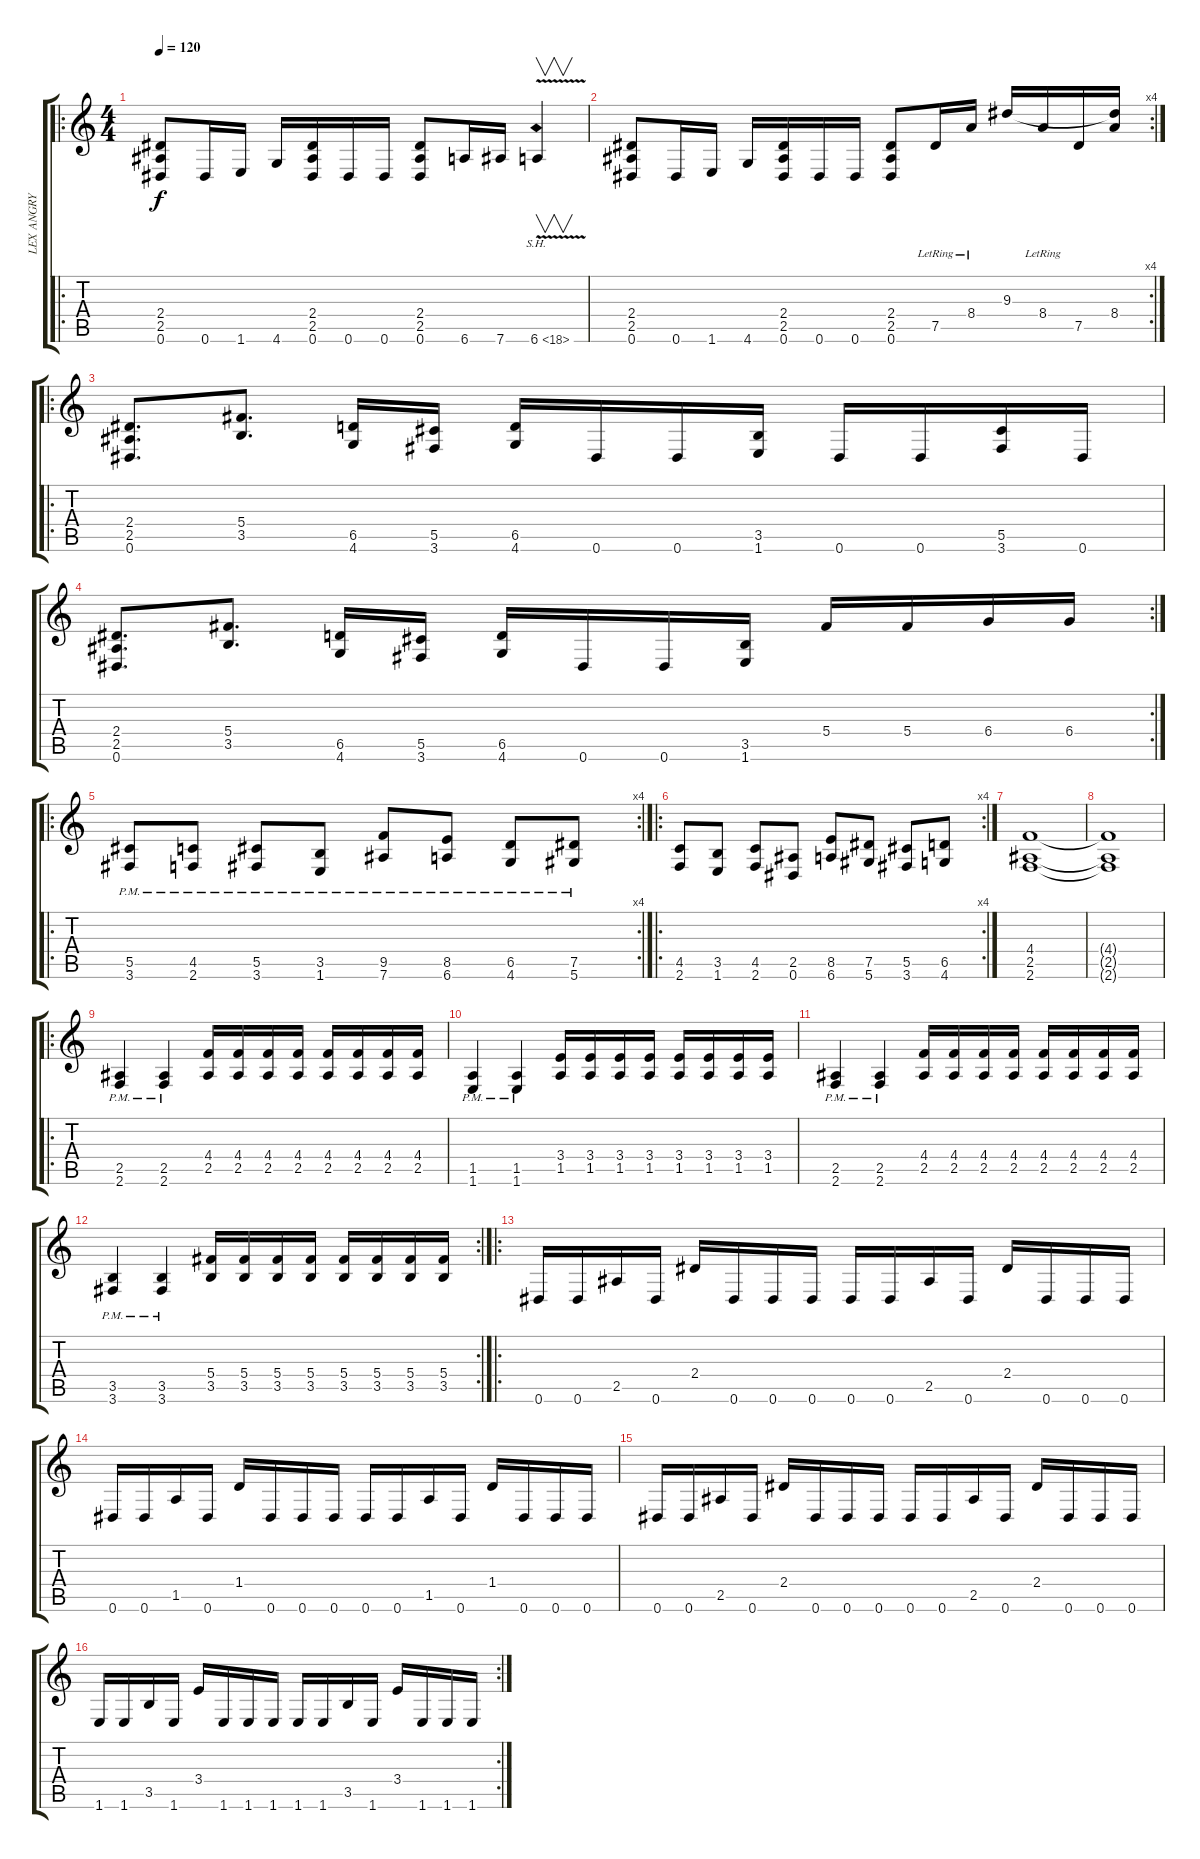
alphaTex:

\track ("LEX ANGRY" "LEX ANGRY") {instrument distortionguitar}
\staff {score tabs}
\tuning (Eb4 Bb3 Gb3 Db3 Ab2 Eb2) {hide}
\ro
\ts (4 4)
\tempo 120
\clef g2
\ks c
(2.4 2.5 0.6).8{dy f} 0.6.16 1.6.16 4.6.16 (2.4 2.5 0.6).16 0.6.16 0.6.16 (2.4 2.5 0.6).8 6.6.16 7.6.16 6.6{sh 12 v}.4{v} |
\rc 4
(2.4 2.5 0.6).8 0.6.16 1.6.16 4.6.16 (2.4 2.5 0.6).16 0.6.16 0.6.16 (2.4 2.5 0.6).8 7.5{lr}.16 8.4{lr}.16 9.3.16 8.4{lr}.16 7.5.16 (9.3{t} 8.4).16 |
\ro
(2.4 2.5 0.6).8{d} (5.4 3.5).8{d} (6.5 4.6).16 (5.5 3.6).16 (6.5 4.6).16 0.6.16 0.6.16 (3.5 1.6).16 0.6.16 0.6.16 (5.5 3.6).16 0.6.16 |
\rc 2
(2.4 2.5 0.6).8{d} (5.4 3.5).8{d} (6.5 4.6).16 (5.5 3.6).16 (6.5 4.6).16 0.6.16 0.6.16 (3.5 1.6).16 5.4.16 5.4.16 6.4.16 6.4.16 |
\ro
\rc 4
(5.5{pm} 3.6{pm}).8 (4.5{pm} 2.6{pm}).8 (5.5{pm} 3.6{pm}).8 (3.5{pm} 1.6{pm}).8 (9.5{pm} 7.6{pm}).8 (8.5{pm} 6.6{pm}).8 (6.5{pm} 4.6{pm}).8 (7.5{pm} 5.6{pm}).8 |
\ro
\rc 4
(4.5 2.6).8 (3.5 1.6).8 (4.5 2.6).8 (2.5 0.6).8 (8.5 6.6).8 (7.5 5.6).8 (5.5 3.6).8 (6.5 4.6).8 |
(4.4 2.5 2.6).1 |
(4.4{t} 2.5{t} 2.6{t}).1 |
\ro
(2.5{pm} 2.6{pm}).4 (2.5{pm} 2.6{pm}).4 (4.4 2.5).16 (4.4 2.5).16 (4.4 2.5).16 (4.4 2.5).16 (4.4 2.5).16 (4.4 2.5).16 (4.4 2.5).16 (4.4 2.5).16 |
(1.5{pm} 1.6{pm}).4 (1.5{pm} 1.6{pm}).4 (3.4 1.5).16 (3.4 1.5).16 (3.4 1.5).16 (3.4 1.5).16 (3.4 1.5).16 (3.4 1.5).16 (3.4 1.5).16 (3.4 1.5).16 |
(2.5{pm} 2.6{pm}).4 (2.5{pm} 2.6{pm}).4 (4.4 2.5).16 (4.4 2.5).16 (4.4 2.5).16 (4.4 2.5).16 (4.4 2.5).16 (4.4 2.5).16 (4.4 2.5).16 (4.4 2.5).16 |
\rc 2
(3.5{pm} 3.6{pm}).4 (3.5{pm} 3.6{pm}).4 (5.4 3.5).16 (5.4 3.5).16 (5.4 3.5).16 (5.4 3.5).16 (5.4 3.5).16 (5.4 3.5).16 (5.4 3.5).16 (5.4 3.5).16 |
\ro
0.6.16 0.6.16 2.5.16 0.6.16 2.4.16 0.6.16 0.6.16 0.6.16 0.6.16 0.6.16 2.5.16 0.6.16 2.4.16 0.6.16 0.6.16 0.6.16 |
0.6.16 0.6.16 1.5.16 0.6.16 1.4.16 0.6.16 0.6.16 0.6.16 0.6.16 0.6.16 1.5.16 0.6.16 1.4.16 0.6.16 0.6.16 0.6.16 |
0.6.16 0.6.16 2.5.16 0.6.16 2.4.16 0.6.16 0.6.16 0.6.16 0.6.16 0.6.16 2.5.16 0.6.16 2.4.16 0.6.16 0.6.16 0.6.16 |
\rc 2
1.6.16 1.6.16 3.5.16 1.6.16 3.4.16 1.6.16 1.6.16 1.6.16 1.6.16 1.6.16 3.5.16 1.6.16 3.4.16 1.6.16 1.6.16 1.6.16
